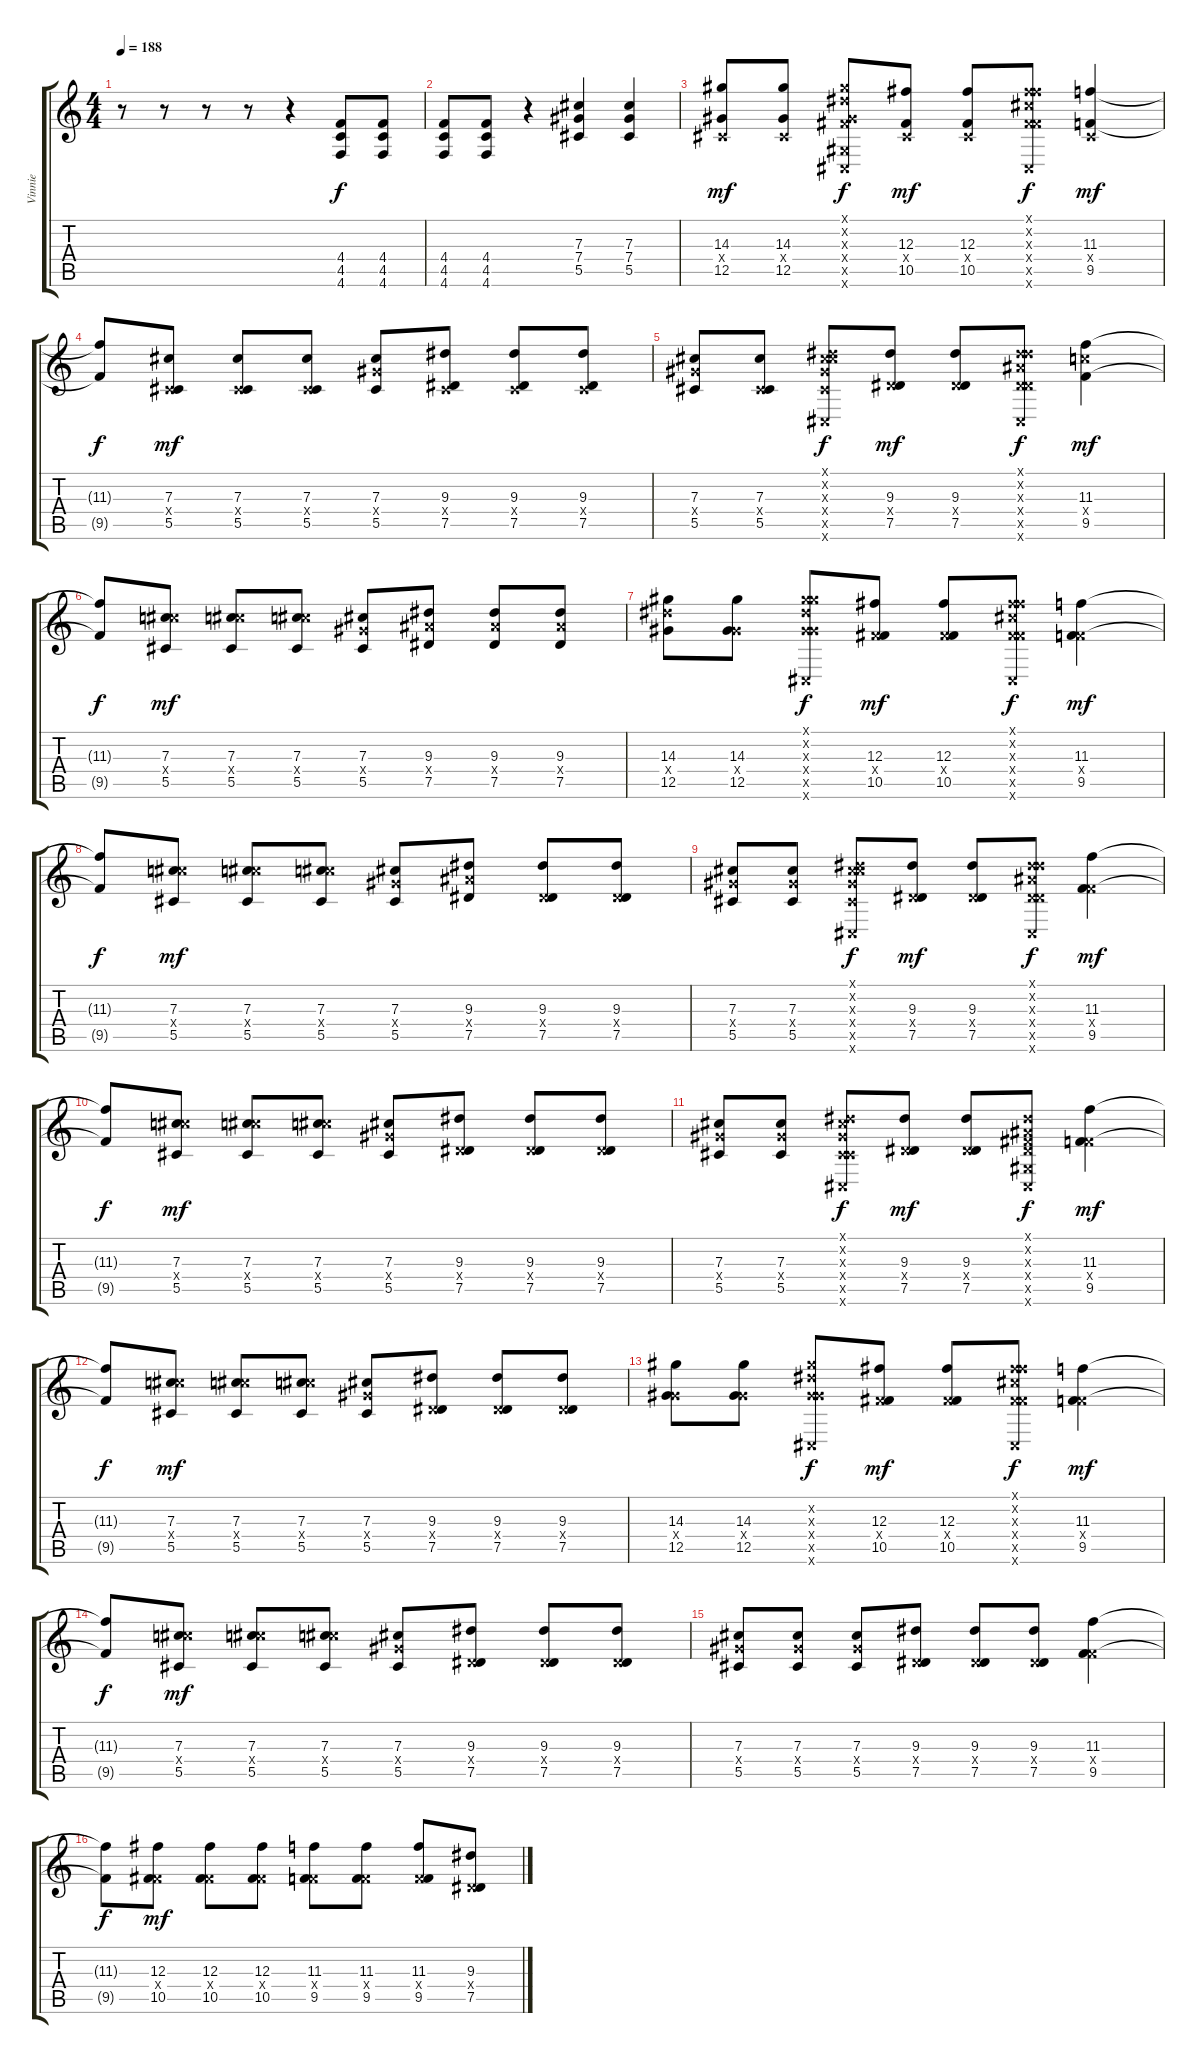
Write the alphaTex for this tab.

\track ("Vinnie" "Vinnie") {instrument distortionguitar}
\staff {score tabs}
\tuning (Eb4 Bb3 Gb3 Db3 Ab2 Db2) {hide}
\ts (4 4)
\tempo 188
\clef g2
\ks c
r.8{dy f} r.8 r.8 r.8 r.4 (4.4 4.5 4.6).8 (4.4 4.5 4.6).8 |
(4.4 4.5 4.6).8 (4.4 4.5 4.6).8 r.4 (7.3 7.4 5.5).4 (7.3 7.4 5.5).4 |
(14.3 0.4{x} 12.5).8{dy mf} (14.3 0.4{x} 12.5).8 (5.1{x} 5.2{x} 0.3{x} 7.4{x} 0.5{x} 0.6{x}).8{dy f} (12.3 0.4{x} 10.5).8{dy mf} (12.3 0.4{x} 10.5).8 (3.1{x} 3.2{x} 12.3{x} 5.4{x} 10.5{x} 0.6{x}).8{dy f} (11.3 0.4{x} 9.5).4{dy mf} |
(11.3{t} 9.5{t}).8{dy f} (7.3 0.4{x} 5.5).8{dy mf} (7.3 0.4{x} 5.5).8 (7.3 0.4{x} 5.5).8 (7.3 7.4{x} 5.5).8 (9.3 0.4{x} 7.5).8 (9.3 0.4{x} 7.5).8 (9.3 0.4{x} 7.5).8 |
(7.3 7.4{x} 5.5).8 (7.3 0.4{x} 5.5).8 (0.1{x} 3.2{x} 7.3{x} 7.4{x} 5.5{x} 0.6{x}).8{dy f} (9.3 2.4{x} 7.5).8{dy mf} (9.3 2.4{x} 7.5).8 (0.1{x} 0.2{x} 9.3{x} 2.4{x} 7.5{x} 0.6{x}).8{dy f} (11.3 11.4{x} 9.5).4{dy mf} |
(11.3{t} 9.5{t}).8{dy f} (7.3 11.4{x} 5.5).8{dy mf} (7.3 11.4{x} 5.5).8 (7.3 11.4{x} 5.5).8 (7.3 7.4{x} 5.5).8 (9.3 9.4{x} 7.5).8 (9.3 9.4{x} 7.5).8 (9.3 9.4{x} 7.5).8 |
(14.3 14.4{x} 12.5).8 (14.3 7.4{x} 12.5).8 (5.1{x} 5.2{x} 14.3{x} 7.4{x} 12.5{x} 0.6{x}).8{dy f} (12.3 5.4{x} 10.5).8{dy mf} (12.3 5.4{x} 10.5).8 (3.1{x} 3.2{x} 12.3{x} 5.4{x} 10.5{x} 0.6{x}).8{dy f} (11.3 4.4{x} 9.5).4{dy mf} |
(11.3{t} 9.5{t}).8{dy f} (7.3 11.4{x} 5.5).8{dy mf} (7.3 11.4{x} 5.5).8 (7.3 11.4{x} 5.5).8 (7.3 7.4{x} 5.5).8 (9.3 9.4{x} 7.5).8 (9.3 2.4{x} 7.5).8 (9.3 2.4{x} 7.5).8 |
(7.3 7.4{x} 5.5).8 (7.3 7.4{x} 5.5).8 (0.1{x} 3.2{x} 7.3{x} 7.4{x} 5.5{x} 0.6{x}).8{dy f} (9.3 2.4{x} 7.5).8{dy mf} (9.3 2.4{x} 7.5).8 (0.1{x} 0.2{x} 9.3{x} 2.4{x} 7.5{x} 0.6{x}).8{dy f} (11.3 4.4{x} 9.5).4{dy mf} |
(11.3{t} 9.5{t}).8{dy f} (7.3 11.4{x} 5.5).8{dy mf} (7.3 11.4{x} 5.5).8 (7.3 11.4{x} 5.5).8 (7.3 7.4{x} 5.5).8 (9.3 2.4{x} 7.5).8 (9.3 2.4{x} 7.5).8 (9.3 2.4{x} 7.5).8 |
(7.3 7.4{x} 5.5).8 (7.3 7.4{x} 5.5).8 (0.1{x} 3.2{x} 2.3{x} 0.4{x} 5.5{x} 0.6{x}).8{dy f} (9.3 2.4{x} 7.5).8{dy mf} (9.3 2.4{x} 7.5).8 (0.1{x} 0.2{x} 0.3{x} 2.4{x} 0.5{x} 0.6{x}).8{dy f} (11.3 4.4{x} 9.5).4{dy mf} |
(11.3{t} 9.5{t}).8{dy f} (7.3 11.4{x} 5.5).8{dy mf} (7.3 11.4{x} 5.5).8 (7.3 11.4{x} 5.5).8 (7.3 7.4{x} 5.5).8 (9.3 2.4{x} 7.5).8 (9.3 2.4{x} 7.5).8 (9.3 2.4{x} 7.5).8 |
(14.3 7.4{x} 12.5).8 (14.3 7.4{x} 12.5).8 (5.2{x} 14.3{x} 7.4{x} 12.5{x} 0.6{x}).8{dy f} (12.3 5.4{x} 10.5).8{dy mf} (12.3 5.4{x} 10.5).8 (3.1{x} 3.2{x} 12.3{x} 5.4{x} 10.5{x} 0.6{x}).8{dy f} (11.3 4.4{x} 9.5).4{dy mf} |
(11.3{t} 9.5{t}).8{dy f} (7.3 11.4{x} 5.5).8{dy mf} (7.3 11.4{x} 5.5).8 (7.3 11.4{x} 5.5).8 (7.3 7.4{x} 5.5).8 (9.3 2.4{x} 7.5).8 (9.3 2.4{x} 7.5).8 (9.3 2.4{x} 7.5).8 |
(7.3 7.4{x} 5.5).8 (7.3 7.4{x} 5.5).8 (7.3 7.4{x} 5.5).8 (9.3 2.4{x} 7.5).8 (9.3 2.4{x} 7.5).8 (9.3 2.4{x} 7.5).8 (11.3 4.4{x} 9.5).4 |
(11.3{t} 9.5{t}).8{dy f} (12.3 5.4{x} 10.5).8{dy mf} (12.3 5.4{x} 10.5).8 (12.3 5.4{x} 10.5).8 (11.3 4.4{x} 9.5).8 (11.3 4.4{x} 9.5).8 (11.3 4.4{x} 9.5).8 (9.3 2.4{x} 7.5).8
